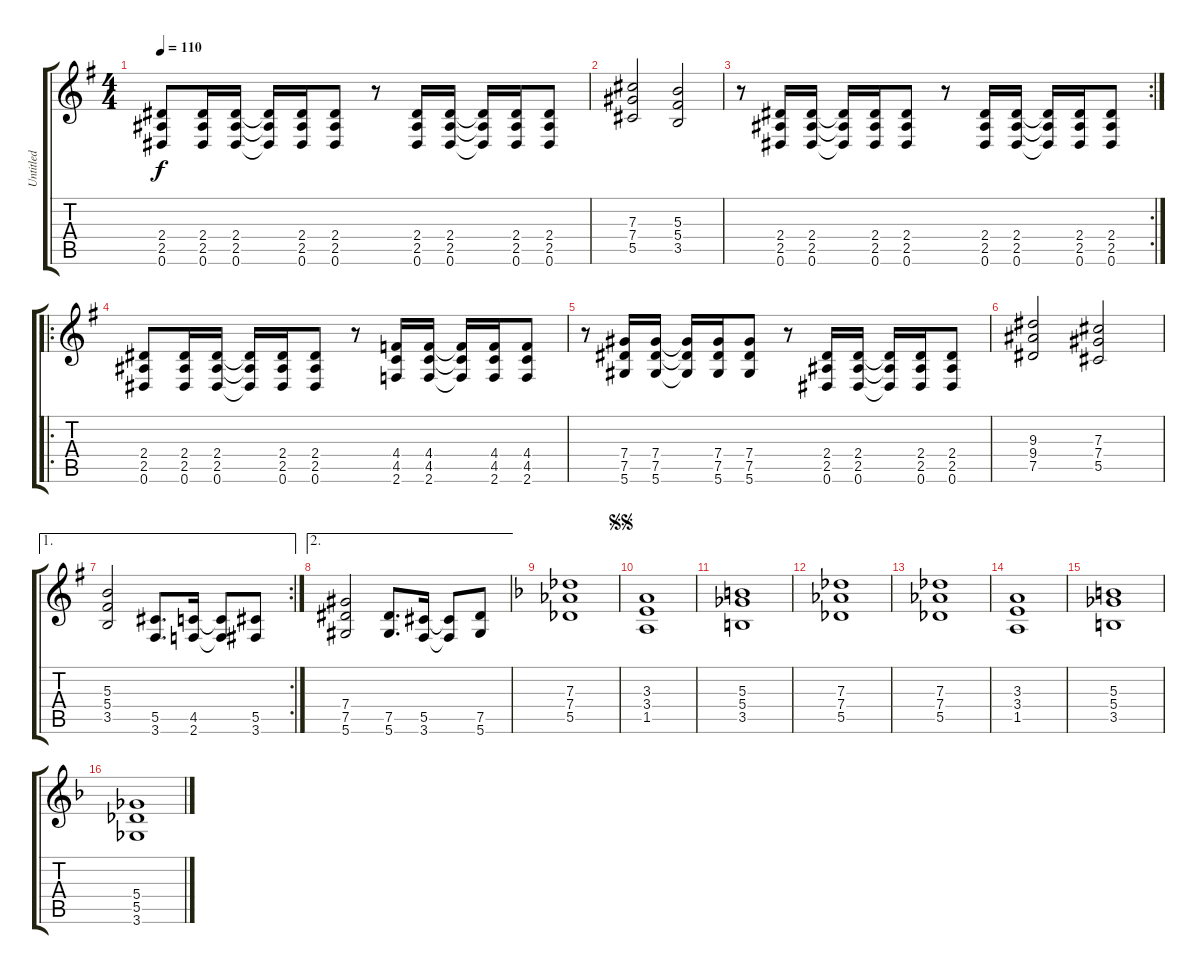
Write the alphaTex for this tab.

\track ("Untitled" "Untitled") {instrument distortionguitar}
\staff {score tabs}
\tuning (Eb4 Bb3 Gb3 Db3 Ab2 Eb2) {hide}
\ts (4 4)
\tempo 110
\clef g2
\ks g
(2.4 2.5 0.6).8{dy f} (2.4 2.5 0.6).16 (2.4 2.5 0.6).16 (2.4{t} 2.5{t} 0.6{t}).16 (2.4 2.5 0.6).16 (2.4 2.5 0.6).8 r.8 (2.4 2.5 0.6).16 (2.4 2.5 0.6).16 (2.4{t} 2.5{t} 0.6{t}).16 (2.4 2.5 0.6).16 (2.4 2.5 0.6).8 |
(7.3 7.4 5.5).2 (5.3 5.4 3.5).2 |
\rc 2
r.8 (2.4 2.5 0.6).16 (2.4 2.5 0.6).16 (2.4{t} 2.5{t} 0.6{t}).16 (2.4 2.5 0.6).16 (2.4 2.5 0.6).8 r.8 (2.4 2.5 0.6).16 (2.4 2.5 0.6).16 (2.4{t} 2.5{t} 0.6{t}).16 (2.4 2.5 0.6).16 (2.4 2.5 0.6).8 |
\ro
(2.4 2.5 0.6).8 (2.4 2.5 0.6).16 (2.4 2.5 0.6).16 (2.4{t} 2.5{t} 0.6{t}).16 (2.4 2.5 0.6).16 (2.4 2.5 0.6).8 r.8 (4.4 4.5 2.6).16 (4.4 4.5 2.6).16 (4.4{t} 4.5{t} 2.6{t}).16 (4.4 4.5 2.6).16 (4.4 4.5 2.6).8 |
r.8 (7.4 7.5 5.6).16 (7.4 7.5 5.6).16 (7.4{t} 7.5{t} 5.6{t}).16 (7.4 7.5 5.6).16 (7.4 7.5 5.6).8 r.8 (2.4 2.5 0.6).16 (2.4 2.5 0.6).16 (2.4{t} 2.5{t} 0.6{t}).16 (2.4 2.5 0.6).16 (2.4 2.5 0.6).8 |
(9.3 9.4 7.5).2 (7.3 7.4 5.5).2 |
\ae 1
\rc 2
(5.3 5.4 3.5).2 (5.5 3.6).8{d} (4.5 2.6).16 (4.5{t} 2.6{t}).8 (5.5 3.6).8 |
\ae 2
(7.4 7.5 5.6).2 (7.5 5.6).8{d} (5.5 3.6).16 (5.5{t} 3.6{t}).8 (7.5 5.6).8 |
\ks f
(7.3 7.4 5.5).1 |
\jump segnosegno
(3.3 3.4 1.5).1 |
(5.3 5.4 3.5).1 |
(7.3 7.4 5.5).1 |
(7.3 7.4 5.5).1 |
(3.3 3.4 1.5).1 |
(5.3 5.4 3.5).1 |
(5.4 5.5 3.6).1
